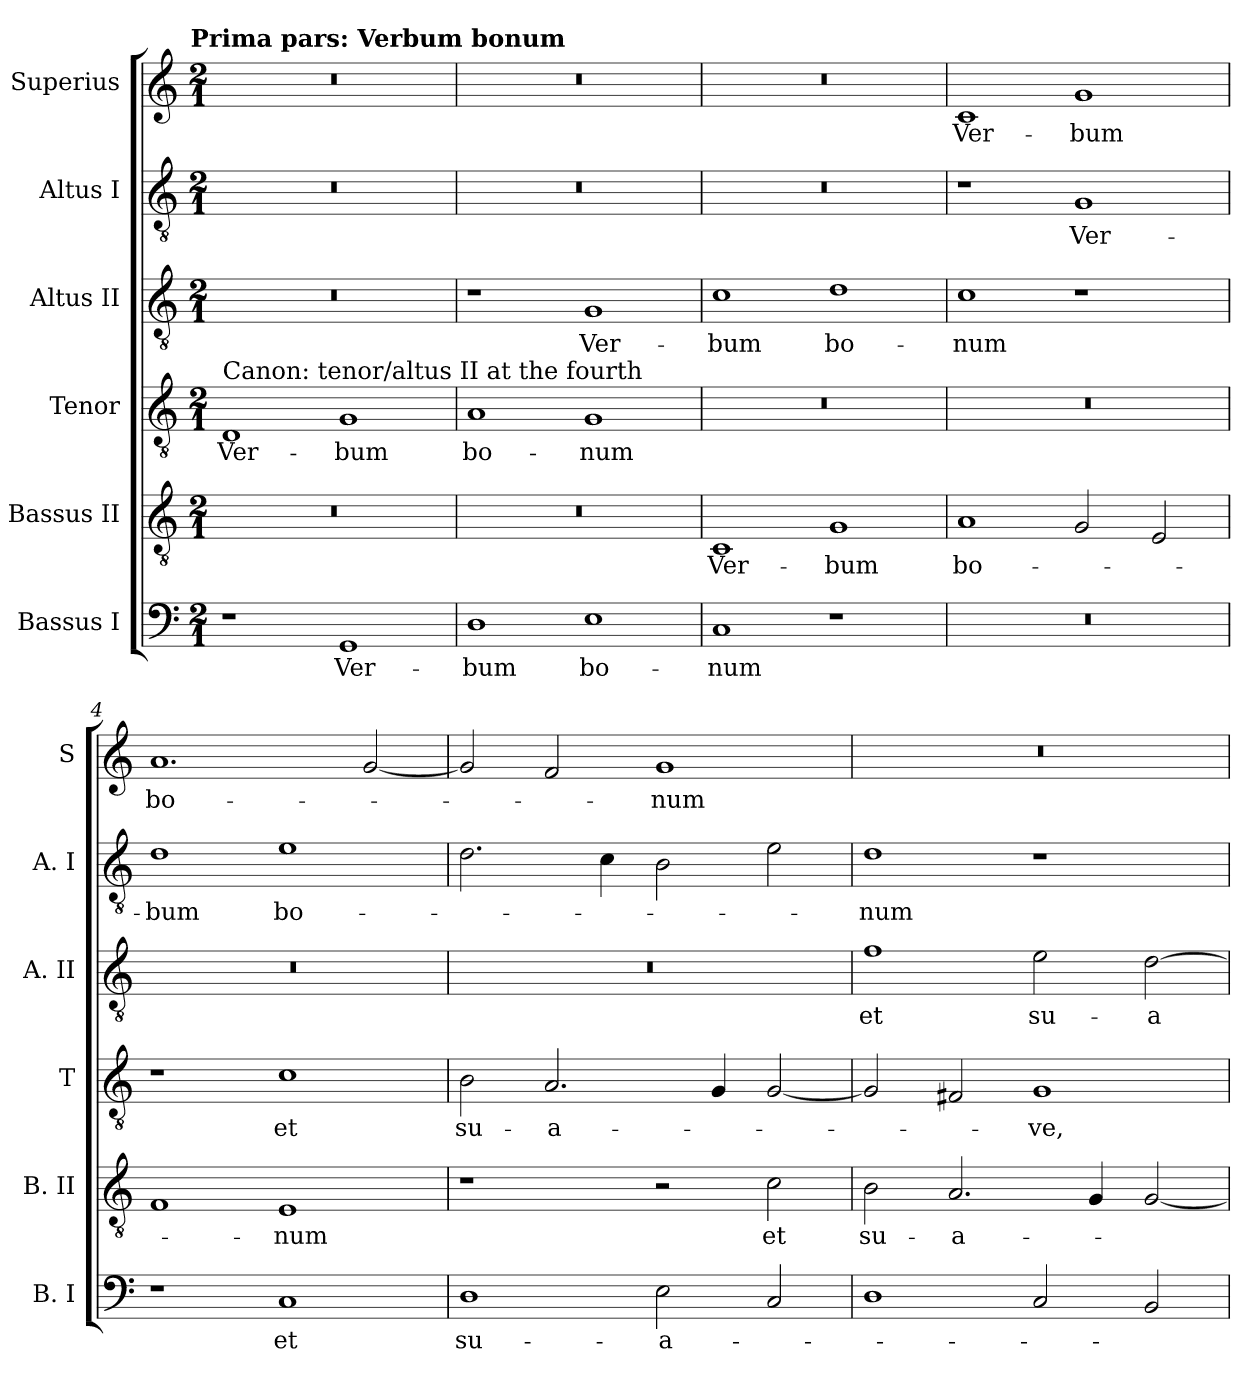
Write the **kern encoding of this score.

**kern	**text	**kern	**text	**kern	**text	**kern	**text	**kern	**text	**kern	**text
*part6	*part6	*part5	*part5	*part4	*part4	*part3	*part3	*part2	*part2	*part1	*part1
*staff6	*staff6	*staff5	*staff5	*staff4	*staff4	*staff3	*staff3	*staff2	*staff2	*staff1	*staff1
*I"Bassus I	*	*I"Bassus II	*	*I"Tenor	*	*I"Altus II	*	*I"Altus I	*	*I"Superius	*
*I'B. I	*	*I'B. II	*	*I'T	*	*I'A. II	*	*I'A. I	*	*I'S	*
*clefF4	*	*clefGv2	*	*clefGv2	*	*clefGv2	*	*clefGv2	*	*clefG2	*
*k[]	*	*k[]	*	*k[]	*	*k[]	*	*k[]	*	*k[]	*
*C:	*	*C:	*	*C:	*	*C:	*	*C:	*	*C:	*
!!LO:TX:omd:t=Prima pars&colon; Verbum bonum
*M2/1	*	*M2/1	*	*M2/1	*	*M2/1	*	*M2/1	*	*M2/1	*
=	=	=	=	=	=	=	=	=	=	=	=
!	!	!	!	!LO:TX:a:t=Canon&colon; tenor/altus II at the fourth	!	!	!	!	!	!	!
1r	.	0r	.	1D	Ver-	0r	.	0r	.	0r	.
1GG	Ver-	.	.	1G	-bum	.	.	.	.	.	.
=1	=1	=1	=1	=1	=1	=1	=1	=1	=1	=1	=1
1D	-bum	0r	.	1A	bo-	1r	.	0r	.	0r	.
1E	bo-	.	.	1G	-num	1G	Ver-	.	.	.	.
=2	=2	=2	=2	=2	=2	=2	=2	=2	=2	=2	=2
1C	-num	1C	Ver-	0r	.	1c	-bum	0r	.	0r	.
1r	.	1G	-bum	.	.	1d	bo-	.	.	.	.
=3	=3	=3	=3	=3	=3	=3	=3	=3	=3	=3	=3
0r	.	1A	bo-	0r	.	1c	-num	1r	.	1c	Ver-
.	.	2G	.	.	.	1r	.	1G	Ver-	1g	-bum
.	.	2E	.	.	.	.	.	.	.	.	.
=4	=4	=4	=4	=4	=4	=4	=4	=4	=4	=4	=4
1r	.	1F	.	1r	.	0r	.	1d	-bum	1.a	bo-
1C	et	1E	-num	1c	et	.	.	1e	bo-	.	.
.	.	.	.	.	.	.	.	.	.	[2g	.
=5	=5	=5	=5	=5	=5	=5	=5	=5	=5	=5	=5
1D	su-	1r	.	2B	su-	0r	.	2.d	.	2g]	.
.	.	.	.	2.A	-a-	.	.	.	.	2f	.
.	.	.	.	.	.	.	.	4c	.	.	.
2E	-a-	2r	.	.	.	.	.	2B	.	1g	-num
.	.	.	.	4G	.	.	.	.	.	.	.
2C	.	2c	et	[2G	.	.	.	2e	.	.	.
=6	=6	=6	=6	=6	=6	=6	=6	=6	=6	=6	=6
1D	.	2B	su-	2G]	.	1f	et	1d	-num	0r	.
.	.	2.A	-a-	2F#X	.	.	.	.	.	.	.
2C	.	.	.	1G	-ve,	2e	su-	1r	.	.	.
.	.	4G	.	.	.	.	.	.	.	.	.
2BB	.	[2G	.	.	.	[2d	-a-	.	.	.	.
=	=	=	=	=	=	=	=	=	=	=	=
*-	*-	*-	*-	*-	*-	*-	*-	*-	*-	*-	*-
